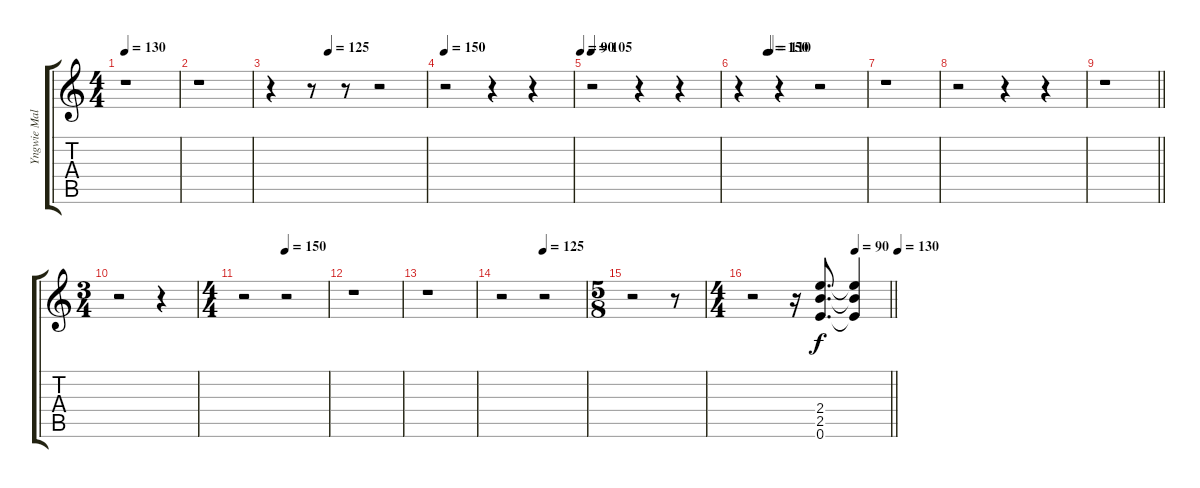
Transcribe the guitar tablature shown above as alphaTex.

\track ("Yngwie Malmsteen & Ron Keel (From m.107)" "Yngwie Mal") {instrument overdrivenguitar}
\staff {score tabs}
\tuning (E4 B3 G3 D3 A2 E2) {hide}
\ts (4 4)
\tempo 130
\clef g2
\ks c
r.1{dy f instrument overdrivenguitar} |
r.1 |
\tempo (125 0.375)
r.4 r.8 r.8 r.2 |
\tempo (90 1.0625)
\tempo 150
r.2 r.4 r.4 |
\tempo 105
\tempo (150 1.375)
r.2 r.4 r.4 |
\tempo (110 0.25)
r.4 r.4 r.2 |
r.1 |
r.2 r.4 r.4 |
\barLineRight lightlight
r.1 |
\ts (3 4)
r.2 r.4 |
\ts (4 4)
\tempo (150 0.5)
r.2 r.2 |
r.1 |
r.1 |
\tempo (125 0.5)
r.2 r.2 |
\ts (5 8)
r.2 r.8 |
\ts (4 4)
\tempo (90 0.75)
\tempo (130 1.0625)
\barLineRight lightlight
r.2 r.16 (2.4 2.5 0.6).8{d ot 8vb} (2.4{t} 2.5{t} 0.6{t}).4{ot 8vb}
